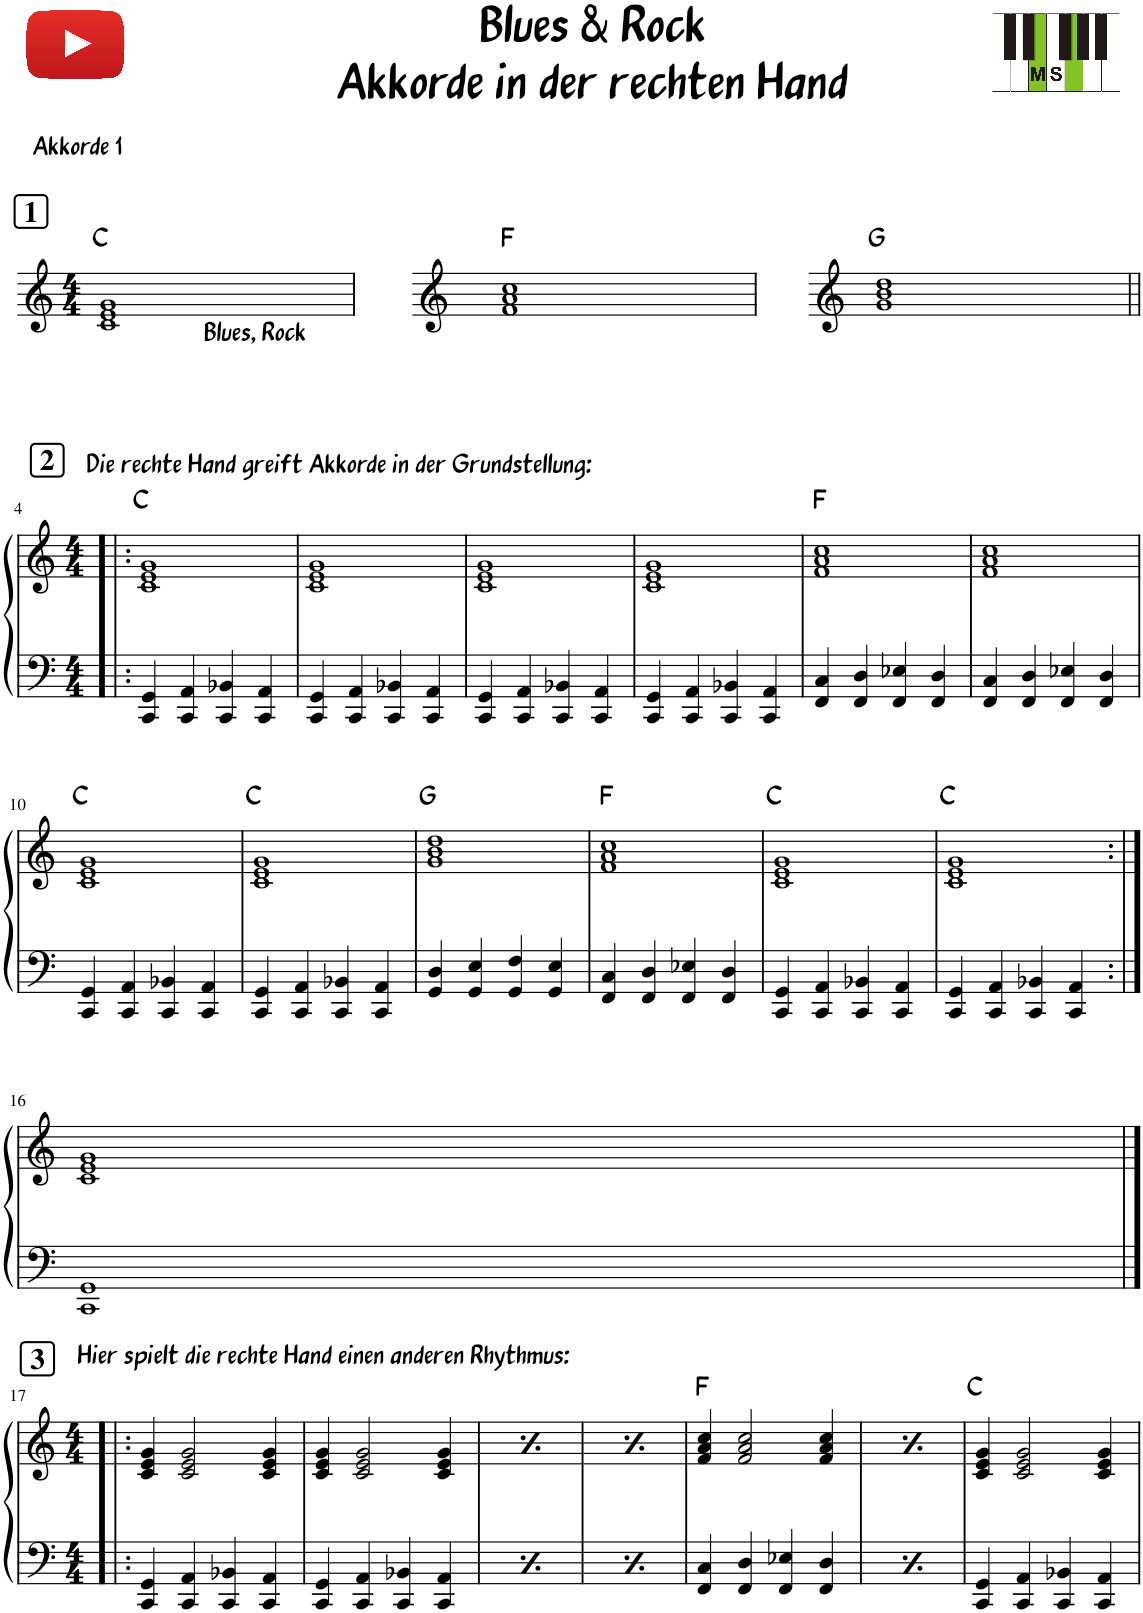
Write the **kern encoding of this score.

**kern	**kern	**harte
*part1	*part1	*part1
*staff2	*staff1	*
*I"Klavier	*	*
*stria5	*	*
*clefF4	*clefG2	*
*k[]	*k[]	*
*M4/4	*M4/4	*
!!LO:REH:place=s1:a:B:cj:fs=14:t=1
=1	=1	=1
1r	1c 1e 1g	C:maj
=2	=2	=2
1r	1f 1a 1cc	F:maj
=3	=3	=3
1r	1g 1b 1dd	G:maj
!!LO:LB:g=z
!!LO:REH:place=s1:a:B:cj:fs=14:t=2
=4!|:	=4!|:	=4!|:
*M4/4	*M4/4	*
!	!LO:TX:a:t=Blues, Rock	!
!	!LO:TX:a:t=Die rechte Hand greift Akkorde in der Grundstellung&colon;	!
4CC/ 4GG/	1c 1e 1g	C:maj
4CC/ 4AA/	.	.
4CC/ 4BB-X/	.	.
4CC/ 4AA/	.	.
=5	=5	=5
4CC/ 4GG/	1c 1e 1g	.
4CC/ 4AA/	.	.
4CC/ 4BB-X/	.	.
4CC/ 4AA/	.	.
=6	=6	=6
4CC/ 4GG/	1c 1e 1g	.
4CC/ 4AA/	.	.
4CC/ 4BB-X/	.	.
4CC/ 4AA/	.	.
=7	=7	=7
4CC/ 4GG/	1c 1e 1g	.
4CC/ 4AA/	.	.
4CC/ 4BB-X/	.	.
4CC/ 4AA/	.	.
=8	=8	=8
4FF/ 4C/	1f 1a 1cc	F:maj
4FF/ 4D/	.	.
4FF/ 4E-X/	.	.
4FF/ 4D/	.	.
=9	=9	=9
4FF/ 4C/	1f 1a 1cc	.
4FF/ 4D/	.	.
4FF/ 4E-X/	.	.
4FF/ 4D/	.	.
!!LO:LB:g=z
=10	=10	=10
4CC/ 4GG/	1c 1e 1g	C:maj
4CC/ 4AA/	.	.
4CC/ 4BB-X/	.	.
4CC/ 4AA/	.	.
=11	=11	=11
4CC/ 4GG/	1c 1e 1g	C:maj
4CC/ 4AA/	.	.
4CC/ 4BB-X/	.	.
4CC/ 4AA/	.	.
=12	=12	=12
4GG/ 4D/	1g 1b 1dd	G:maj
4GG/ 4E/	.	.
4GG/ 4F/	.	.
4GG/ 4E/	.	.
=13	=13	=13
4FF/ 4C/	1f 1a 1cc	F:maj
4FF/ 4D/	.	.
4FF/ 4E-X/	.	.
4FF/ 4D/	.	.
=14	=14	=14
4CC/ 4GG/	1c 1e 1g	C:maj
4CC/ 4AA/	.	.
4CC/ 4BB-X/	.	.
4CC/ 4AA/	.	.
=15	=15	=15
4CC/ 4GG/	1c 1e 1g	C:maj
4CC/ 4AA/	.	.
4CC/ 4BB-X/	.	.
4CC/ 4AA/	.	.
!!LO:LB:g=z
=16:|!	=16:|!	=16:|!
1CC 1GG	1c 1e 1g	.
!!LO:LB:g=z
!!LO:REH:place=s1:a:B:cj:fs=14:t=3
=17|!:	=17|!:	=17|!:
*M4/4	*M4/4	*
!	!LO:TX:a:t=Hier spielt die rechte Hand einen anderen Rhythmus&colon;	!
4CC/ 4GG/	4c/ 4e/ 4g/	.
4CC/ 4AA/	2c/ 2e/ 2g/	.
4CC/ 4BB-X/	.	.
4CC/ 4AA/	4c/ 4e/ 4g/	.
=18	=18	=18
4CC/ 4GG/	4c/ 4e/ 4g/	.
4CC/ 4AA/	2c/ 2e/ 2g/	.
4CC/ 4BB-X/	.	.
4CC/ 4AA/	4c/ 4e/ 4g/	.
=19	=19	=19
4CC/ 4GG/	4c/ 4e/ 4g/	.
4CC/ 4AA/	2c/ 2e/ 2g/	.
4CC/ 4BB-X/	.	.
4CC/ 4AA/	4c/ 4e/ 4g/	.
=20	=20	=20
4CC/ 4GG/	4c/ 4e/ 4g/	.
4CC/ 4AA/	2c/ 2e/ 2g/	.
4CC/ 4BB-X/	.	.
4CC/ 4AA/	4c/ 4e/ 4g/	.
=21	=21	=21
4FF/ 4C/	4f/ 4a/ 4cc/	F:maj
4FF/ 4D/	2f/ 2a/ 2cc/	.
4FF/ 4E-X/	.	.
4FF/ 4D/	4f/ 4a/ 4cc/	.
=22	=22	=22
4FF/ 4C/	4f/ 4a/ 4cc/	F:maj
4FF/ 4D/	2f/ 2a/ 2cc/	.
4FF/ 4E-X/	.	.
4FF/ 4D/	4f/ 4a/ 4cc/	.
=23	=23	=23
4CC/ 4GG/	4c/ 4e/ 4g/	C:maj
4CC/ 4AA/	2c/ 2e/ 2g/	.
4CC/ 4BB-X/	.	.
4CC/ 4AA/	4c/ 4e/ 4g/	.
=	=	=
*-	*-	*-
